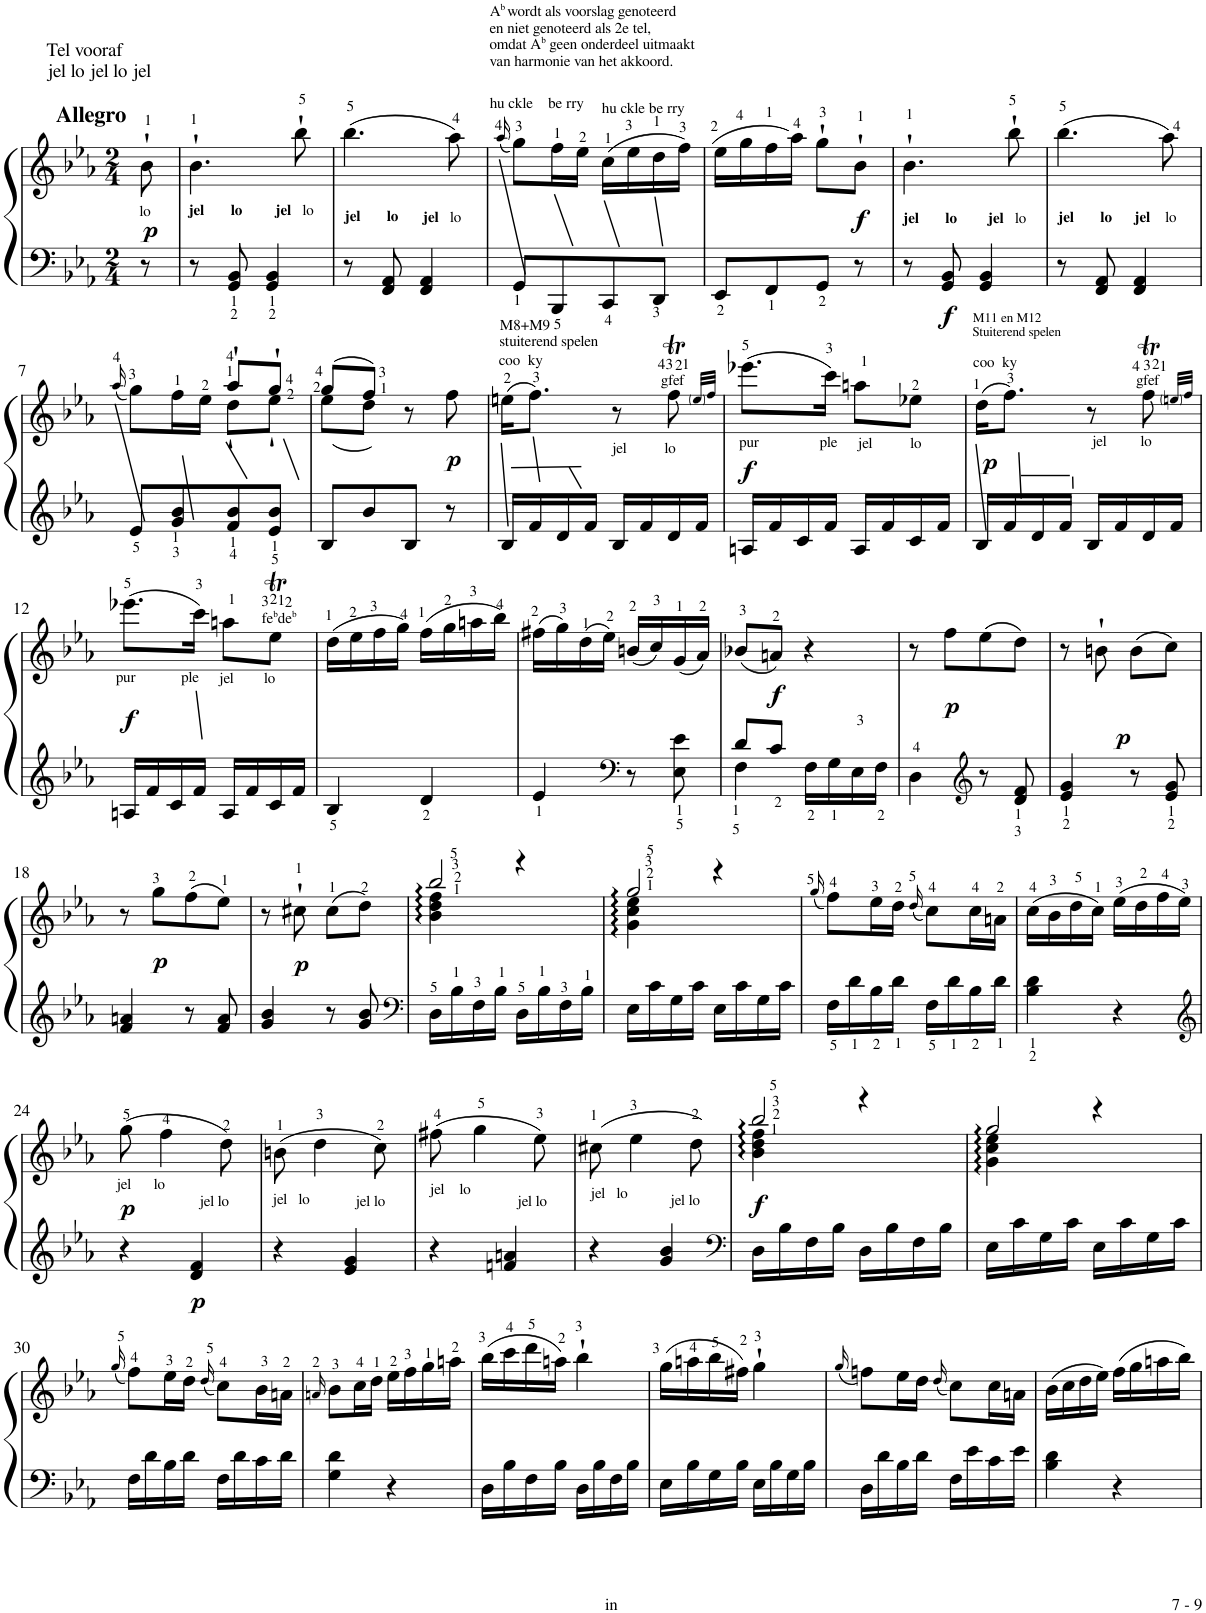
**kern	**kern	**dynam
*part1	*part1	*part1
*staff2	*staff1	*staff1/2
*I"Piano	*	*
*I'Pno.	*	*
!!LO:PB:g=z
*stria5	*stria5	*
*clefG2	*clefG2	*
*k[b-e-a-]	*k[b-e-a-]	*
*M2/4	*M2/4	*
=	=	=
!	!LO:TX:a:B:t=Allegro	!
!	!LO:TX:b:t=lo	!
!	!LO:TX:a:t=Tel vooraf	!
!	!LO:TX:a:t=jel lo jel lo jel	!
!	!	!LO:DY:b
8r	8b-`\	p
=1	=1	=1
!	!LO:TX:b:B:t=jel       lo	!
8r	4.b-`\	.
8e-/ 8g/	.	.
!LO:TX:a:B:t=jel	!	!
!LO:TX:a:t=lo	!	!
4e-/ 4g/	.	.
.	8bb-`\	.
=2	=2	=2
!LO:TX:a:B:t=jel       lo	!	!
8r	(4.bb-\	.
8d/ 8f/	.	.
!LO:TX:a:B:t=jel	!	!
!LO:TX:a:t=lo	!	!
4d/ 4f/	.	.
.	8aa-\)	.
=3	=3	=3
.	(16qaa-/	.
!	!LO:TX:a:t=hu ckle    be rry	!
!	!LO:TX:a:t=A	!
!	!LO:TX:a:t=b	!
!	!LO:TX:a:t=wordt als voorslag genoteerd	!
!	!LO:TX:a:t=en niet genoteerd als 2e tel,	!
!	!LO:TX:a:t=omdat A	!
!	!LO:TX:a:t=b	!
!	!LO:TX:a:t=geen onderdeel uitmaakt	!
!	!LO:TX:a:t=van harmonie van het akkoord.	!
8e-/L	8gg\L)	.
8G/	16ff\L	.
.	16ee-\JJ	.
!	!LO:TX:a:t=hu ckle be rry	!
8A-/	(16cc\LL	.
.	16ee-\	.
8B-/J	16dd\	.
.	16ff\JJ)	.
=4	=4	=4
8c/L	(16ee-\LL	.
.	16gg\	.
8d/	16ff\	.
.	16aa-\JJ)	.
8e-/J	8gg`\L	.
!	!	!LO:DY:b
8r	8b-`\J	f
=5	=5	=5
!	!LO:TX:b:B:t=jel       lo	!
8r	4.b-`\	.
!	!	!LO:DY:b=2
8e-/ 8g/	.	f
!LO:TX:a:B:t=jel	!	!
!LO:TX:a:t=lo	!	!
4e-/ 4g/	.	.
.	8bb-`\	.
=6	=6	=6
!LO:TX:a:B:t=jel       lo	!	!
8r	(4.bb-\	.
8d/ 8f/	.	.
!LO:TX:a:B:t=jel	!	!
!LO:TX:a:t=lo	!	!
4d/ 4f/	.	.
.	8aa-\)	.
!!LO:LB:g=z
=7	=7	=7
.	(16qaa-/	.
*	*^	*
8e-/L	8gg\L)	4ryy	.
8g/ 8b-/	16ff\L	.	.
.	16ee-\JJ	.	.
8f/ 8b-/	8aa-`/L	8dd`\L	.
8e-/ 8b-/J	8gg`/J	8ee-`\J	.
=8	=8	=8	=8
8B-/L	(8gg/L	(8ee-\L	.
8b-/	8ff/J)	8dd\J)	.
8B-/J	8r	4ryy	.
!	!	!	!LO:DY:b
8r	8ff\	.	p
*	*v	*v	*
=9	=9	=9
!	!LO:TX:a:t=coo  ky	!
!	!LO:TX:a:t=M8+M9	!
!	!LO:TX:a:t=stuiterend spelen	!
16B-/LL	(16een\KL	.
16f/	8.ff\J)	.
16d/	.	.
16f/JJ	.	.
!	!LO:TX:b:t=jel          lo	!
16B-/LL	8r	.
16f/	.	.
!	!LO:TX:a:t=gfef	!
16d/	8ffT\	.
16f/JJ	.	.
.	32qee/LLL	.
.	32qff/JJJ	.
=10	=10	=10
!	!LO:TX:b:t=pur                ple	!
!	!	!LO:DY:b
16An/LL	(8.eee-X\L	f
16f/	.	.
16c/	.	.
16f/JJ	16ccc\Jk)	.
!	!LO:TX:b:t=jel          lo	!
16A/LL	8aan\L	.
16f/	.	.
16c/	8ee-X\J	.
16f/JJ	.	.
=11	=11	=11
!	!LO:TX:a:t=coo  ky	!
!	!LO:TX:a:t=M11 en M12	!
!	!LO:TX:a:t=Stuiterend spelen	!
!	!	!LO:DY:b
16B-/LL	(16dd\KL	p
16f/	8.ff\J)	.
16d/	.	.
16f/JJ	.	.
!	!LO:TX:b:t=jel         lo	!
16B-/LL	8r	.
16f/	.	.
!	!LO:TX:a:t=gfef	!
16d/	8ffT\	.
16f/JJ	.	.
.	32qeen/LLL	.
.	32qff/JJJ	.
!!LO:LB:g=z
=12	=12	=12
!	!LO:TX:b:t=pur            ple	!
!	!	!LO:DY:b
16An/LL	(8.eee-X\L	f
16f/	.	.
16c/	.	.
16f/JJ	16ccc\Jk)	.
!	!LO:TX:b:t=jel        lo	!
16A/LL	8aan\L	.
16f/	.	.
!	!LO:TX:a:t=fe	!
!	!LO:TX:a:t=b	!
!	!LO:TX:a:t=de	!
!	!LO:TX:a:t=b	!
16c/	8ee-T\J	.
16f/JJ	.	.
=13	=13	=13
4B-/	(16dd\LL	.
.	16ee-\	.
.	16ff\	.
.	16gg\JJ)	.
4d/	(16ff\LL	.
.	16gg\	.
.	16aan\	.
.	16bb-\JJ)	.
=14	=14	=14
4e-/	(16ff#X\LL	.
.	16gg\)	.
.	(16dd\	.
.	16ee-\JJ)	.
*clefF4	*	*
8r	(16bn/LL	.
.	16cc/)	.
8E-\ 8e-\	(16g/	.
.	16a-/JJ)	.
=15	=15	=15
*^	*	*
8d/L	4F\	(8b-X/L	.
!	!	!	!LO:DY:b
8c/J	.	8an/J)	f
16F\LL	4ryy	4r	.
16G\	.	.	.
16E-\	.	.	.
16F\JJ	.	.	.
*v	*v	*	*
=16	=16	=16
4D\	8r	.
!	!	!LO:DY:b
.	8ff\L	p
*clefG2	*	*
8r	(8ee-\	.
8d/ 8f/	8dd\J)	.
=17	=17	=17
4e-/ 4g/	8r	.
!	!	!LO:DY:a
.	8bn`\	p
8r	(8b\L	.
8e-/ 8g/	8cc\J)	.
!!LO:LB:g=z
=18	=18	=18
4f/ 4an/	8r	.
!	!	!LO:DY:b
.	8gg\L	p
8r	(8ff\	.
8f/ 8a/	8ee-\J)	.
=19	=19	=19
4g/ 4b-/	8r	.
!	!	!LO:DY:b
.	8cc#X`\	p
8r	(8cc#\L	.
8g/ 8b-/	8dd\J)	.
=20	=20	=20
*clefF4	*	*
*	*^	*
16D\LL	4b-\ 4dd\ 4ff\	2bb-/	.
16B-\	.	.	.
16F\	.	.	.
16B-\JJ	.	.	.
16D\LL	4r	.	.
16B-\	.	.	.
16F\	.	.	.
16B-\JJ	.	.	.
=21	=21	=21	=21
16E-\LL	4g\ 4cc\ 4ee-\	2gg/	.
16c\	.	.	.
16G\	.	.	.
16c\JJ	.	.	.
16E-\LL	4r	.	.
16c\	.	.	.
16G\	.	.	.
16c\JJ	.	.	.
*	*v	*v	*
=22	=22	=22
.	(16qgg/	.
16F\LL	8ff\L)	.
16d\	.	.
16B-\	16ee-\L	.
16d\JJ	16dd\JJ	.
.	(16qdd/	.
16F\LL	8cc\L)	.
16d\	.	.
16B-\	16cc\L	.
16d\JJ	16an\JJ	.
=23	=23	=23
4B-\ 4d\	(16cc\LL	.
.	16b-\	.
.	16dd\	.
.	16cc\JJ)	.
4r	(16ee-\LL	.
.	16dd\	.
.	16ff\	.
.	16ee-\JJ)	.
!!LO:LB:g=z
=24	=24	=24
*clefG2	*	*
!	!LO:TX:b:t=jel      lo	!
!	!	!LO:DY:b
4r	(8gg\	p
.	4ff\	.
!LO:TX:a:t=jel lo	!	!
!	!	!LO:DY:b=2
4d/ 4f/	.	p
.	8dd\)	.
=25	=25	=25
!	!LO:TX:b:t=jel   lo	!
4r	(8bn\	.
.	4dd\	.
!LO:TX:a:t=jel lo	!	!
4e-/ 4g/	.	.
.	8cc\)	.
=26	=26	=26
!	!LO:TX:b:t=jel    lo	!
4r	(8ff#X\	.
.	4gg\	.
!LO:TX:a:t=jel lo	!	!
4fn/ 4an/	.	.
.	8ee-\)	.
=27	=27	=27
!	!LO:TX:b:t=jel   lo	!
4r	(8cc#X\	.
.	4ee-\	.
!LO:TX:a:t=jel lo	!	!
4g/ 4b-/	.	.
.	8dd\)	.
=28	=28	=28
*clefF4	*	*
*	*^	*
!	!	!	!LO:DY:b
16D\LL	4b-\ 4dd\ 4ff\	2bb-/	f
16B-\	.	.	.
16F\	.	.	.
16B-\JJ	.	.	.
16D\LL	4r	.	.
16B-\	.	.	.
16F\	.	.	.
16B-\JJ	.	.	.
=29	=29	=29	=29
16E-\LL	4g\ 4cc\ 4ee-\	2gg/	.
16c\	.	.	.
16G\	.	.	.
16c\JJ	.	.	.
16E-\LL	4r	.	.
16c\	.	.	.
16G\	.	.	.
16c\JJ	.	.	.
*	*v	*v	*
!!LO:LB:g=z
=30	=30	=30
.	(16qgg/	.
16F\LL	8ff\L)	.
16d\	.	.
16B-\	16ee-\L	.
16d\JJ	16dd\JJ	.
.	(16qdd/	.
16F\LL	8cc\L)	.
16d\	.	.
16c\	16b-\L	.
16d\JJ	16an\JJ	.
=31	=31	=31
.	16qan/	.
4G\ 4d\	8b-\L	.
.	16cc\L	.
.	16dd\JJ	.
4r	16ee-\LL	.
.	16ff\	.
.	16ff\	.
.	16aan\JJ	.
=32	=32	=32
16D\LL	(16bb-\LL	.
16B-\	16ccc\	.
16F\	16ddd\	.
16B-\JJ	16aan\JJ)	.
16D\LL	4bb-`\	.
16B-\	.	.
16F\	.	.
16B-\JJ	.	.
=33	=33	=33
16E-\LL	(16gg\LL	.
16B-\	16aan\	.
16G\	16bb-\	.
16B-\JJ	16ff#X\JJ)	.
16E-\LL	4gg`\	.
16B-\	.	.
16G\	.	.
16B-\JJ	.	.
=34	=34	=34
.	(16qgg/	.
16D\LL	8ffn\L)	.
16d\	.	.
16B-\	16ee-\L	.
16d\JJ	16dd\JJ	.
.	(16qdd/	.
16F\LL	8cc\L)	.
16e-\	.	.
16c\	16cc\L	.
16e-\JJ	16an\JJ	.
=35	=35	=35
4B-\ 4d\	(16b-\LL	.
.	16cc\	.
.	16dd\	.
.	16ee-\JJ)	.
4r	(16ff\LL	.
.	16gg\	.
.	16aan\	.
.	16bb-\JJ)	.
=	=	=
*-	*-	*-
